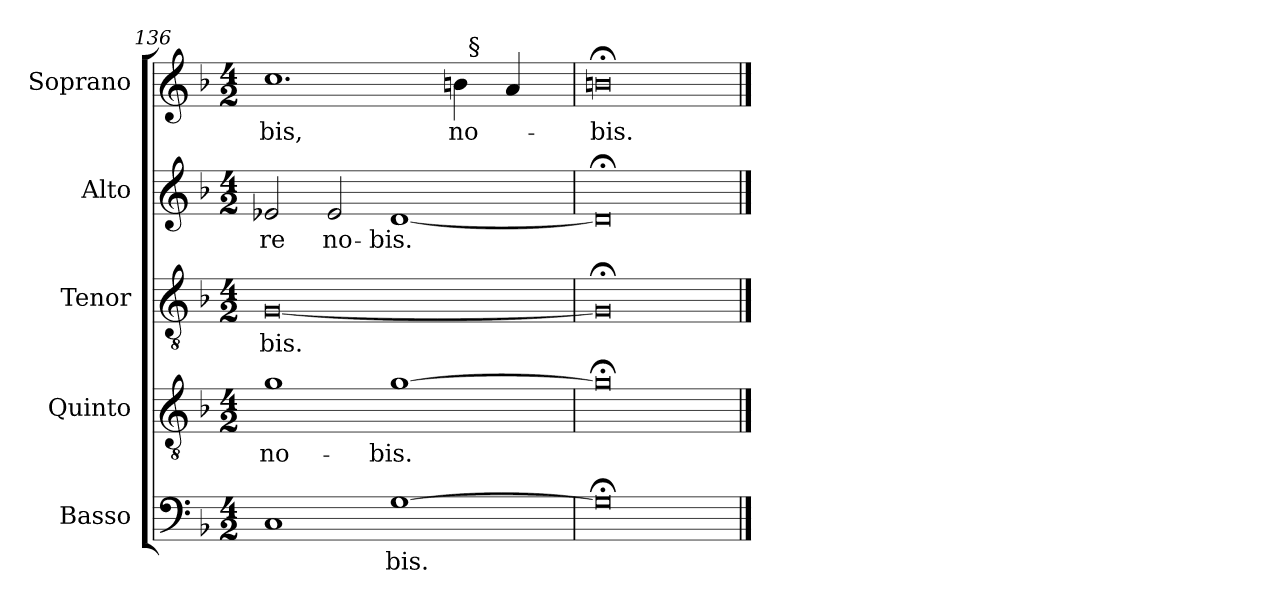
**kern	**text	**kern	**text	**kern	**text	**kern	**text	**kern	**text
*part5	*part5	*part4	*part4	*part3	*part3	*part2	*part2	*part1	*part1
*staff5	*staff5	*staff4	*staff4	*staff3	*staff3	*staff2	*staff2	*staff1	*staff1
*I"Basso	*	*I"Quinto	*	*I"Tenor	*	*I"Alto	*	*I"Soprano	*
*I'B.	*	*I'Q.	*	*I'T.	*	*I'A.	*	*I'S.	*
*clefF4	*	*clefGv2	*	*clefGv2	*	*clefG2	*	*clefG2	*
*	*	*ITrd7c12	*	*ITrd7c12	*	*	*	*	*
*k[b-]	*	*k[b-]	*	*k[b-]	*	*k[b-]	*	*k[b-]	*
*F:	*	*F:	*	*F:	*	*F:	*	*F:	*
*M4/2	*	*M4/2	*	*M4/2	*	*M4/2	*	*M4/2	*
=136	=136	=136	=136	=136	=136	=136	=136	=136	=136
!	!	!	!LO:LY:b:color=#000000	!	!	!	!	!	!
!	!	!	!	!	!LO:LY:b:color=#000000	!	!	!	!
!	!	!	!	!	!	!	!LO:LY:b:color=#000000	!	!
!	!	!	!	!	!	!	!	!	!LO:LY:b:color=#000000
*	*	*	*	*	*	*	*	*^	*
1Ci	.	1Gi	no-	[0GGi	-bis.	2e-Xi/	-re	1.cci	1ryy	-bis,
!	!	!	!	!	!	!	!LO:LY:b:color=#000000	!	!	!
.	.	.	.	.	.	2e-i/	no-	.	.	.
!	!LO:LY:b:color=#000000	!	!	!	!	!	!	!	!	!
!	!	!	!LO:LY:b:color=#000000	!	!	!	!	!	!	!
!	!	!	!	!	!	!	!LO:LY:b:color=#000000	!	!	!
[1Gi	-bis.	[1Gi	-bis.	.	.	[1di	-bis.	.	2ryy	.
!	!	!	!	!	!	!	!	!	!	!LO:LY:b:color=#000000
.	.	.	.	.	.	.	.	4bi\	32ryy	no-
.	.	.	.	.	.	.	.	.	256ryy	.
!	!	!	!	!	!	!	!	!	!LO:TX:a:t=§	!
.	.	.	.	.	.	.	.	.	4ryy	.
.	.	.	.	.	.	.	.	4ai/	.	.
.	.	.	.	.	.	.	.	.	8ryy	.
.	.	.	.	.	.	.	.	.	16ryy	.
.	.	.	.	.	.	.	.	.	64..ryy	.
*	*	*	*	*	*	*	*	*v	*v	*
=137	=137	=137	=137	=137	=137	=137	=137	=137	=137
*	*	*	*	*	*	*	*	*^	*
!	!	!	!	!	!	!	!	!	!	!LO:LY:b:color=#000000
*	*	*	*	*	*	*	*	*v	*v	*
0G;i]	.	0G;i]	.	0GG;i]	.	0d;i]	.	0bn;i	-bis.
==	==	==	==	==	==	==	==	==	==
*-	*-	*-	*-	*-	*-	*-	*-	*-	*-
